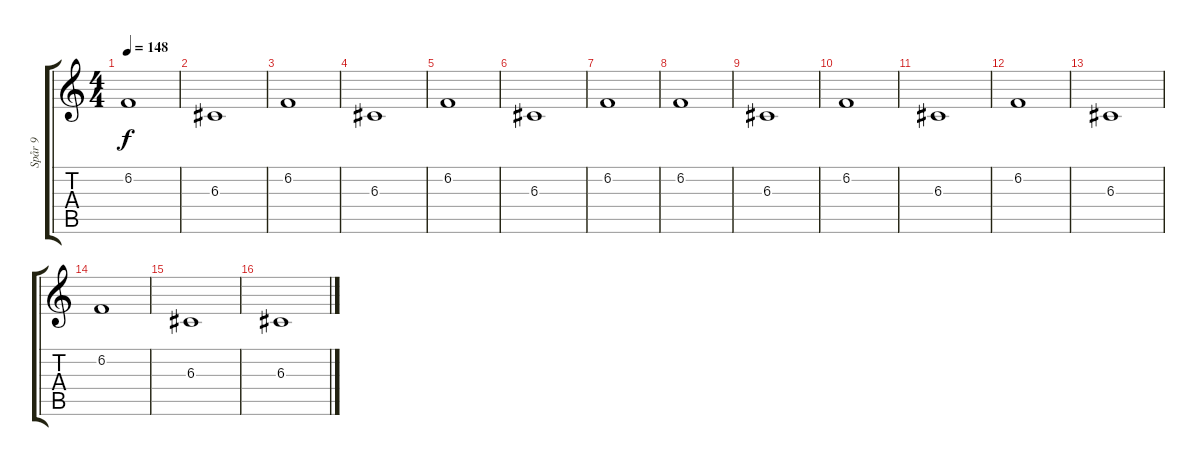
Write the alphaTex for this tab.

\track ("Spår 9" "Spår 9") {instrument helicopter}
\staff {score tabs}
\tuning (E4 B3 G3 D3 A2 E2) {hide}
\ts (4 4)
\tempo 148
\clef g2
\ks c
6.2.1{dy f instrument helicopter} |
6.3.1 |
6.2.1 |
6.3.1 |
6.2.1 |
6.3.1 |
6.2.1 |
6.2.1 |
6.3.1 |
6.2.1 |
6.3.1 |
6.2.1 |
6.3.1 |
6.2.1 |
6.3.1 |
6.3.1
